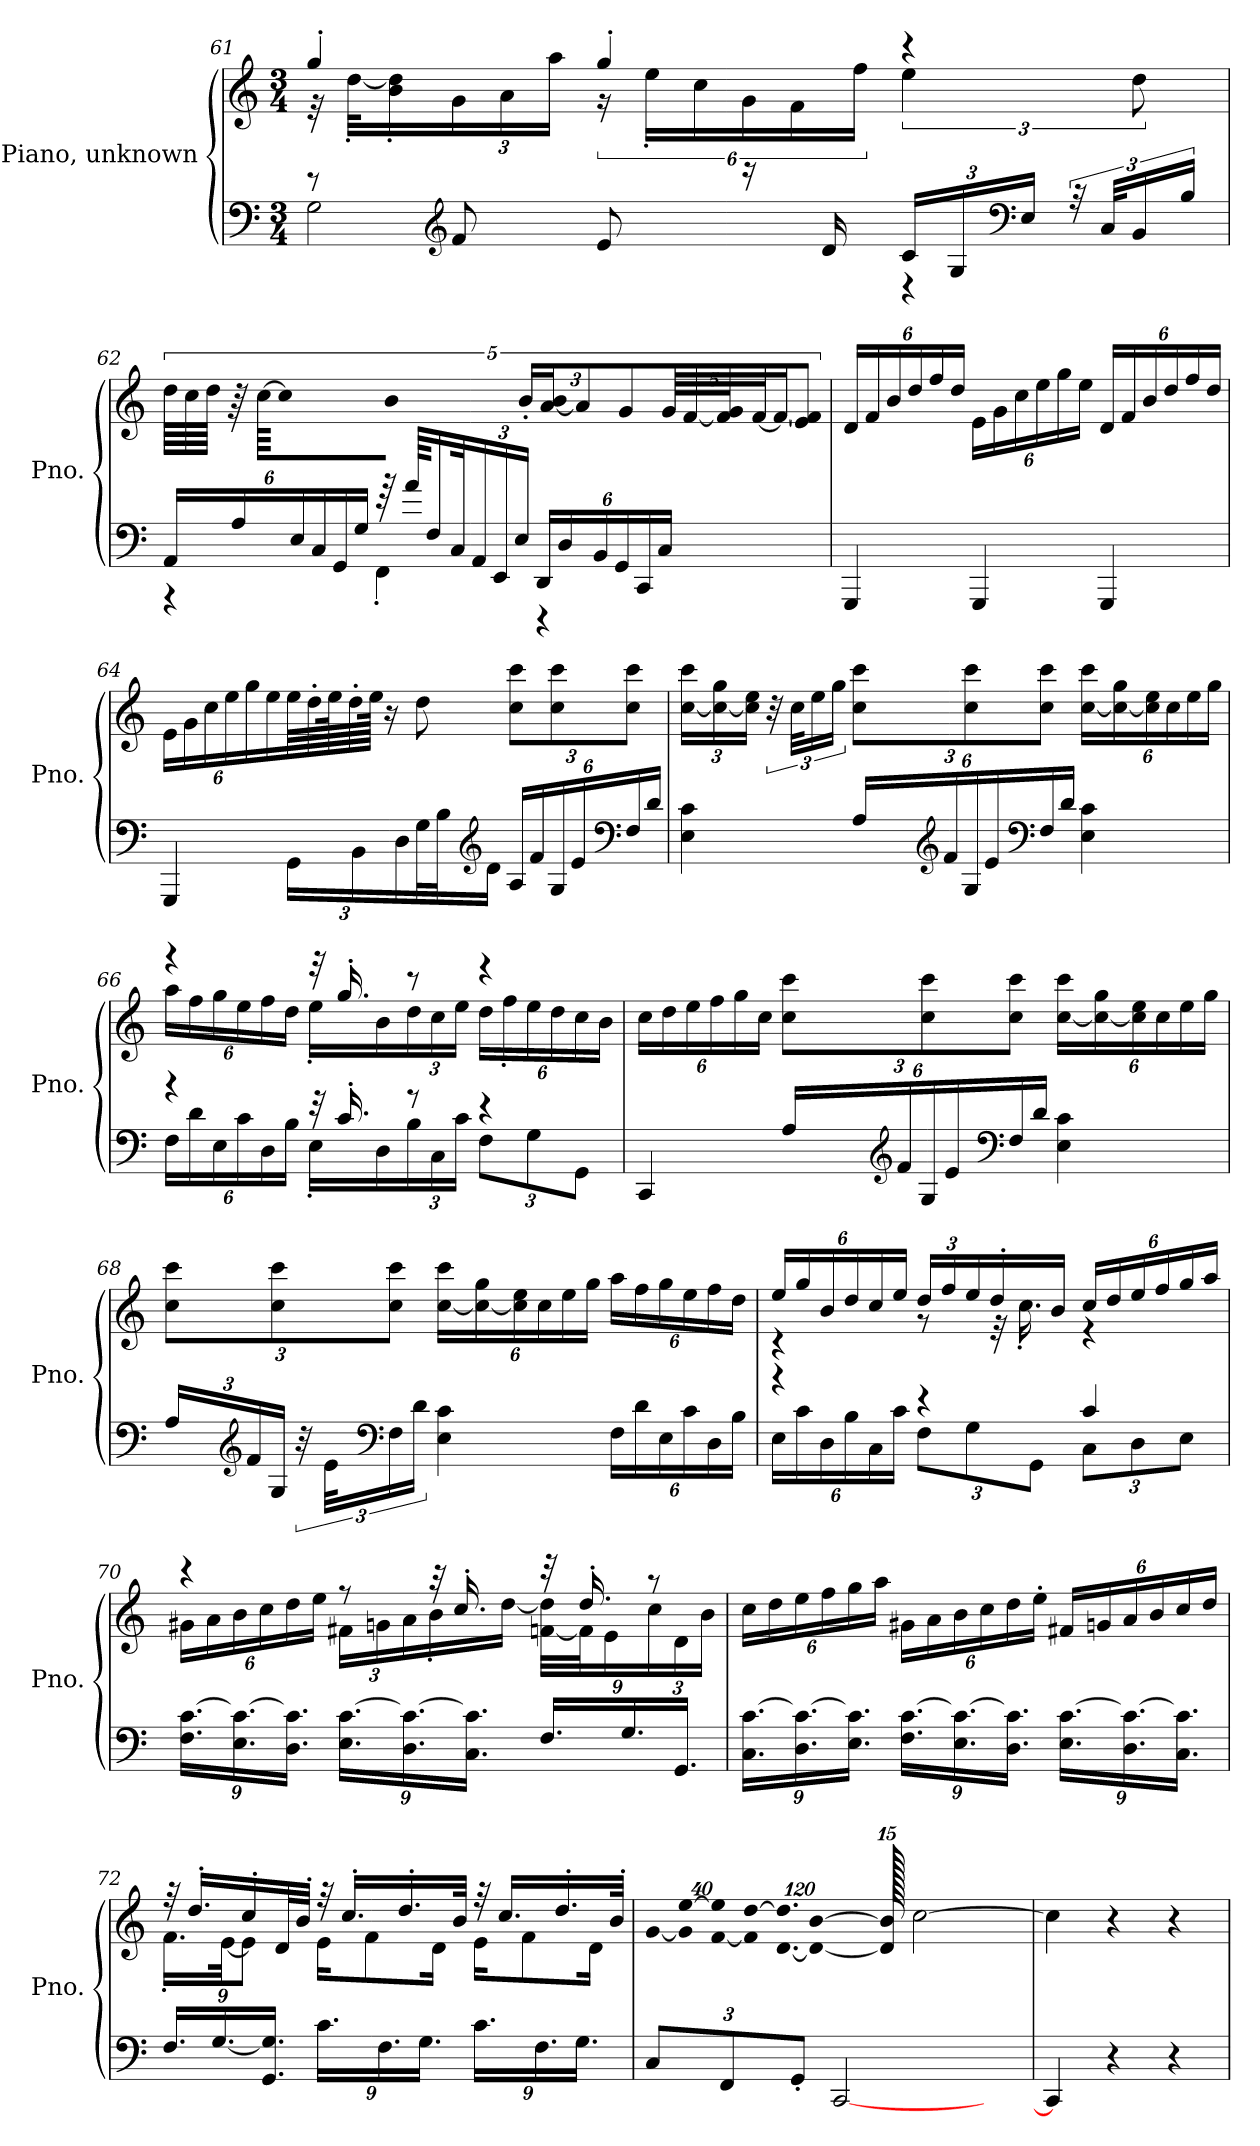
**kern	**kern
*part1	*part1
*staff2	*staff1
*I"Piano, unknown	*
*I'Pno.	*
*clefF4	*clefG2
*k[]	*k[]
*M3/4	*M3/4
=61	=61
*^	*^
8r	2G\	4gg'/	32r
.	.	.	[32dd'\KLL
.	.	.	16b\' 16dd\]'
*clefG2	*	*	*
*	*	*	*Xbrackettup
8f/	.	.	24g\
.	.	.	24a\
.	.	.	24aa\JJ
*	*	*	*brackettup
8e/	.	4gg'/	24r
.	.	.	24ee'\LL
.	.	.	24cc\
*	*	*	*Xbrackettup
16r	.	.	24g\
.	.	.	24f\
16d/	.	.	.
.	.	.	24ff\JJ
*Xbrackettup	*	*	*brackettup
24c/LL	4r	4r	6ee\
24G/	.	.	.
*clefF4	*	*	*
24E/JJ	.	.	.
*brackettup	*	*	*
48r	.	.	.
48C/KLL	.	.	.
24BB/	.	.	12dd\
24B/JJ	.	.	.
*	*	*v	*v
!!LO:LB:g=z
=62	=62	=62
*Xbrackettup	*	*
24AA/LL	4r	80dd\LLLL
.	.	80cc\
.	.	80dd\JJJJ
.	.	80r
24A/	.	.
.	.	[80cc\KKKL
.	.	8cc\]
24E/	.	.
24C/	.	.
24GG/	.	.
.	.	16b\Jk
24G/JJ	.	.
*	*	*Xbrackettup
64r	4FF'\	24b'/LL
64a/KKLL	.	.
16F/	.	.
.	.	[24a/ 24b/J
.	.	12a/]
32C/K	.	.
24AA/	.	.
24EE/	.	12g/
24E/JJ	.	.
24DD/LL	4r	80g/LLL
.	.	[80f/
.	.	80f/] 80g/J
.	.	[40f/J
24D/	.	.
.	.	16f/J_
24BB/	.	.
24GG/	.	8e/ 8f/]J
24CC/	.	.
24C/JJ	.	.
*v	*v	*
=63	=63
4GGG/	24d/LL
.	24f/
.	24b/
.	24dd/
.	24ff/
.	24dd/JJ
4GGG/	24e\LL
.	24g\
.	24cc\
.	24ee\
.	24gg\
.	24ee\JJ
4GGG/	24d/LL
.	24f/
.	24b/
.	24dd/
.	24ff/
.	24dd/JJ
!!LO:LB:g=z
=64	=64
4GGG/	24e\LL
.	24g\
.	24cc\
.	24ee\
.	24gg\
.	24ee\
24GG\LL	64ee\LL
.	64dd'\
.	128ee\K
.	64dd'\
24BB\	.
.	128ee\JJJJk
.	16r
24D\	.
32G\L	8dd\
32B\J	.
*clefG2	*
16d\JJ	.
24A/LL	12cc\ 12ccc\L
24f/	.
24G/	12cc\ 12ccc\
24e/	.
*clefF4	*
24F/	12cc\ 12ccc\J
24d/JJ	.
!!LO:LB:g=z
=65	=65
4E\ 4c\	[24cc\ 24ccc\LL
.	24cc\_ 24gg\
.	24cc\] 24ee\JJ
*	*brackettup
.	48r
.	48cc\KLL
.	24ee\
.	24gg\JJ
*	*Xbrackettup
24A/LL	12cc\ 12ccc\L
*clefG2	*
24f/	.
24G/	12cc\ 12ccc\
24e/	.
*clefF4	*
24F/	12cc\ 12ccc\J
24d/JJ	.
4E\ 4c\	[24cc\ 24ccc\LL
.	24cc\_ 24gg\
.	24cc\] 24ee\
.	24cc\
.	24ee\
.	24gg\JJ
=66	=66
*^	*^
4r	24F\LL	4r	24aa\LL
.	24d\	.	24ff\
.	24E\	.	24gg\
.	24c\	.	24ee\
.	24D\	.	24ff\
.	24B\JJ	.	24dd\JJ
32r	16E'\LL	32r	16ee'\LL
16.c'/	.	16.gg'/	.
.	16D\	.	16b\
8r	24B\	8r	24dd\
.	24C\	.	24cc\
.	24c\JJ	.	24ee\JJ
4r	12F\L	4r	24dd\LL
.	.	.	24ff'\
.	12G\	.	24ee\
.	.	.	24dd\
.	12GG\J	.	24cc\
.	.	.	24b\JJ
*v	*v	*	*
*	*v	*v
!!LO:LB:g=z
=67	=67
4CC/	24cc\LL
.	24dd\
.	24ee\
.	24ff\
.	24gg\
.	24cc\JJ
24A/LL	12cc\ 12ccc\L
*clefG2	*
24f/	.
24G/	12cc\ 12ccc\
24e/	.
*clefF4	*
24F/	12cc\ 12ccc\J
24d/JJ	.
4E\ 4c\	[24cc\ 24ccc\LL
.	24cc\_ 24gg\
.	24cc\] 24ee\
.	24cc\
.	24ee\
.	24gg\JJ
=68	=68
24A/LL	12cc\ 12ccc\L
*clefG2	*
24f/	.
24G/JJ	12cc\ 12ccc\
*brackettup	*
48r	.
48e\KLL	.
*clefF4	*
24F\	12cc\ 12ccc\J
24d\JJ	.
4E\ 4c\	[24cc\ 24ccc\LL
.	24cc\_ 24gg\
.	24cc\] 24ee\
.	24cc\
.	24ee\
.	24gg\JJ
*Xbrackettup	*
24F\LL	24aa\LL
24d\	24ff\
24E\	24gg\
24c\	24ee\
24D\	24ff\
24B\JJ	24dd\JJ
!!LO:LB:g=z
=69	=69
*^	*^
4r	24E\LL	24ee/LL	4r
.	24c\	24gg/	.
.	24D\	24b/	.
.	24B\	24dd/	.
.	24C\	24cc/	.
.	24c\JJ	24ee/JJ	.
4r	12F\L	24dd/LL	8r
.	.	24ff/	.
.	12G\	24ee/	.
.	.	16dd'/	32r
.	.	.	16.cc'\
.	12GG\J	.	.
.	.	16b/JJ	.
4c/	12C\L	24cc/LL	4r
.	.	24dd/	.
.	12D\	24ee/	.
.	.	24ff/	.
.	12E\J	24gg/	.
.	.	24aa/JJ	.
*v	*v	*	*
=70	=70	=70
18.F\ [18.c\LL	4r	24g#X\LL
.	.	24a\
18.E\ 18.c\_	.	24b\
.	.	24cc\
18.D\ 18.c\]JJ	.	24dd\
.	.	24ee\JJ
18.E\ [18.c\LL	8r	24f#X\LL
.	.	24gn\
18.D\ 18.c\_	.	24a\
.	32r	16b'\
.	16.cc'/	.
18.C\ 18.c\]JJ	.	.
.	.	[16dd\JJ
18.F/LL	32r	[32fn\ 32dd\]LLL
.	16.dd'/	32f\J]
.	.	16e\
18.G/	.	.
.	8r	24cc\
18.GG/JJ	.	24d\
.	.	24b\JJ
*	*v	*v
!!LO:PB:g=z
=71	=71
18.C\ [18.c\LL	24cc\LL
.	24dd\
18.D\ 18.c\_	24ee\
.	24ff\
18.E\ 18.c\]JJ	24gg\
.	24aa\JJ
18.F\ [18.c\LL	24g#X\LL
.	24a\
18.E\ 18.c\_	24b\
.	24cc\
18.D\ 18.c\]JJ	24dd\
.	24ee'\JJ
18.E\ [18.c\LL	24f#X/LL
.	24gn/
18.D\ 18.c\_	24a/
.	24b/
18.C\ 18.c\]JJ	24cc/
.	24dd/JJ
=72	=72
*	*^
18.F/LL	32r	16.f'\LL
.	16.dd'/LL	.
[18.G/	.	.
.	.	[32e\JK
.	16cc'/	8e\J]
18.GG/ 18.G/]JJ	.	.
.	32d/L	.
.	32b'/JJJ	.
18.c\LL	32r	16e\KL
.	16.cc'/LL	.
.	.	8f\
18.F\	.	.
.	16.dd'/	.
18.G\JJ	.	.
.	.	16d\Jk
.	32b/JJk	.
18.c\LL	32r	16e\KL
.	16.cc/LL	.
.	.	8f\
18.F\	.	.
.	16.dd'/	.
18.G\JJ	.	.
.	.	16d\Jk
.	32b'/JJk	.
*	*v	*v
!!LO:LB:g=z
=73	=73
!	!LO:N:vis=32
12C/L	[640%23g/LLL
!	!LO:N:vis=32
.	640%23g/] [640%23ee/
!	!LO:N:vis=32
.	[640%23f/ 640%23ee/]
12FF/	.
!	!LO:N:vis=32
.	640%23f/] [640%23dd/
!	!LO:N:vis=32.
.	[1920%103d/ 1920%103dd/]
12GG'/J	.
.	1920%101d/_ [1920%101b/JJ
[2CC/	960d/] 960b/]
.	[2cc\
960ryy	.
=74	=74
4CC/]	4cc\]
4r	4r
4r	4r
=	=
*-	*-
